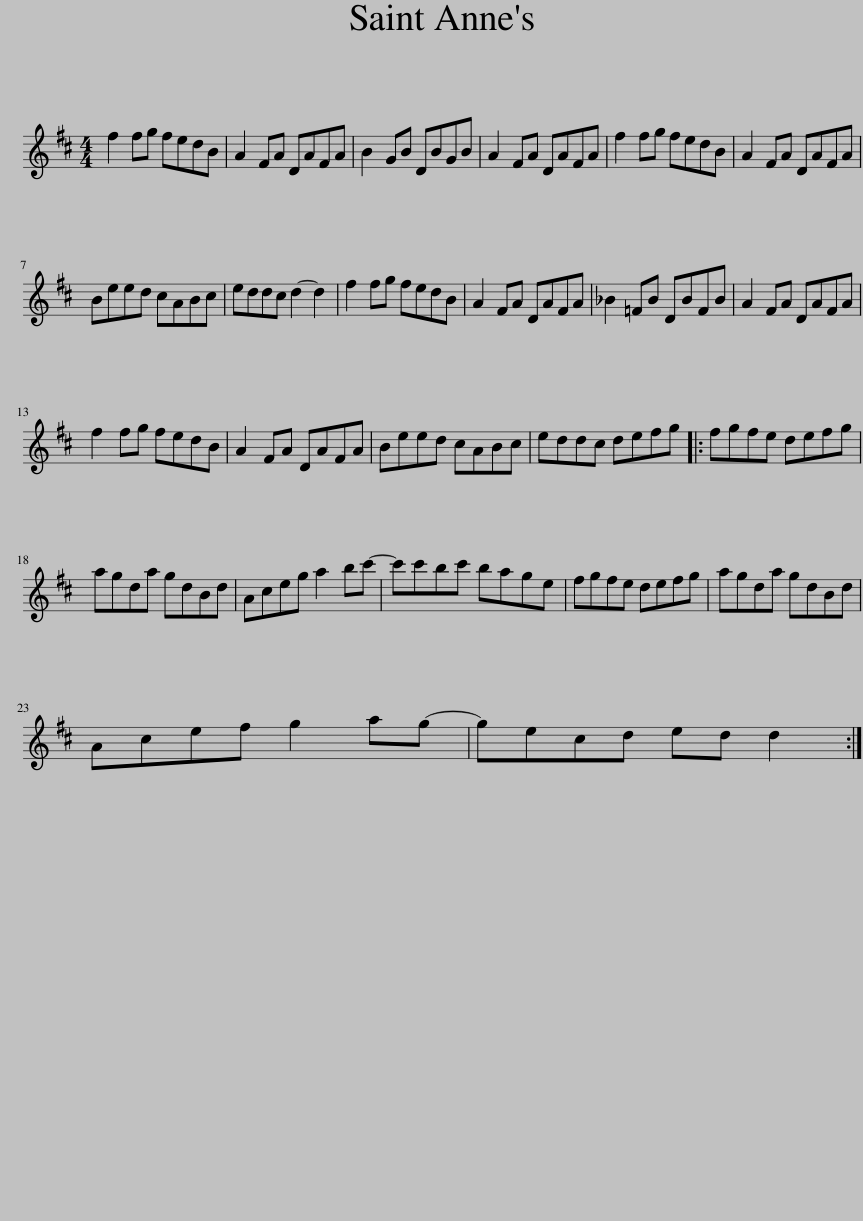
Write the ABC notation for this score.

X:1
L:1/8
M:4/4
I:linebreak $
K:D
V:1 treble
V:1
 f2 fg fedB | A2 FA DAFA | B2 GB DBGB | A2 FA DAFA | f2 fg fedB | %5
 A2 FA DAFA |$ Beed cABc | eddc d2- d2 | f2 fg fedB | A2 FA DAFA | %10
 _B2 =FB DBFB | A2 FA DAFA |$ f2 fg fedB | A2 FA DAFA | Beed cABc | %15
 eddc defg |: fgfe defg |$ agda gdBd | Aceg a2 bc'- | c'c'bc' bage | %20
 fgfe defg | agda gdBd |$ Acef g2 ag- | gecd ed d2 :| %24
